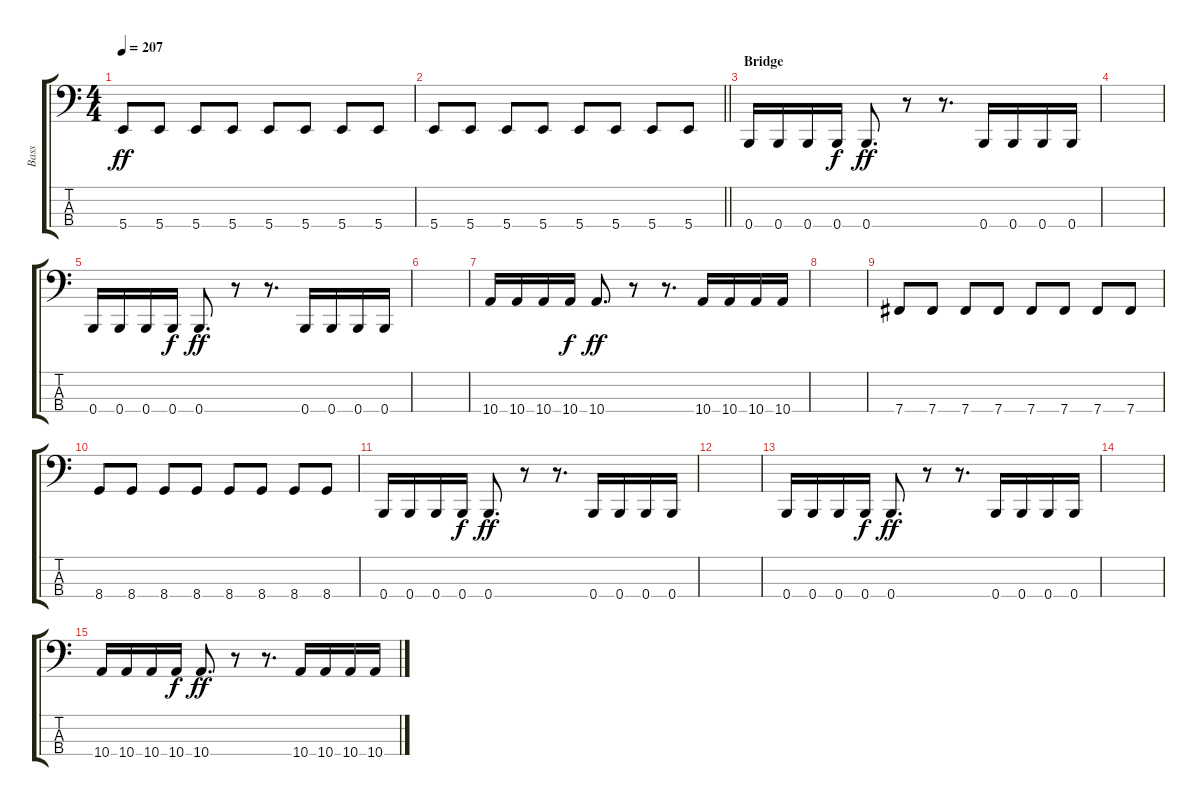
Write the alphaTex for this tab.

\track ("Bass" "Bass") {instrument electricbassfinger}
\staff {score tabs}
\tuning (D2 A1 E1 B0) {hide}
\ts (4 4)
\tempo 207
\clef f4
\ks c
5.4.8{dy ff} 5.4.8 5.4.8 5.4.8 5.4.8 5.4.8 5.4.8 5.4.8 |
\barLineRight lightlight
5.4.8 5.4.8 5.4.8 5.4.8 5.4.8 5.4.8 5.4.8 5.4.8 |
\section ("" "Bridge")
0.4.16 0.4.16 0.4.16 0.4.16{dy f} 0.4.8{d dy ff} r.8 r.8{d} 0.4.16 0.4.16 0.4.16 0.4.16 |
|
0.4.16 0.4.16 0.4.16 0.4.16{dy f} 0.4.8{d dy ff} r.8 r.8{d} 0.4.16 0.4.16 0.4.16 0.4.16 |
|
10.4.16 10.4.16 10.4.16 10.4.16{dy f} 10.4.8{d dy ff} r.8 r.8{d} 10.4.16 10.4.16 10.4.16 10.4.16 |
|
7.4.8 7.4.8 7.4.8 7.4.8 7.4.8 7.4.8 7.4.8 7.4.8 |
8.4.8 8.4.8 8.4.8 8.4.8 8.4.8 8.4.8 8.4.8 8.4.8 |
0.4.16 0.4.16 0.4.16 0.4.16{dy f} 0.4.8{d dy ff} r.8 r.8{d} 0.4.16 0.4.16 0.4.16 0.4.16 |
|
0.4.16 0.4.16 0.4.16 0.4.16{dy f} 0.4.8{d dy ff} r.8 r.8{d} 0.4.16 0.4.16 0.4.16 0.4.16 |
|
10.4.16 10.4.16 10.4.16 10.4.16{dy f} 10.4.8{d dy ff} r.8 r.8{d} 10.4.16 10.4.16 10.4.16 10.4.16
